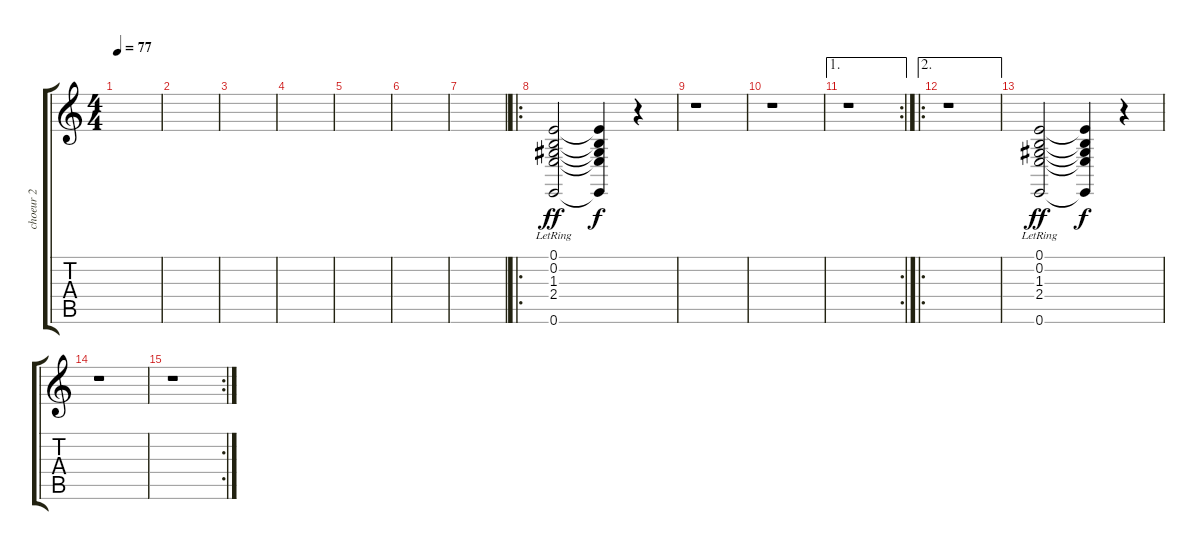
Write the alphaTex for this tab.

\track ("choeur 2" "choeur 2") {instrument voiceoohs}
\staff {score tabs}
\tuning (E4 B3 G3 D3 A2 E2) {hide}
\ts (4 4)
\tempo 77
\clef g2
\ks c
|
|
|
|
|
|
|
\ro
(0.1{lr} 0.2{lr} 1.3{lr} 2.4{lr} 0.6{lr}).2{dy ff} (0.1{t} 0.2{t} 1.3{t} 2.4{t} 0.6{t}).4{dy f} r.4 |
r.1 |
r.1 |
\ae 1
\rc 2
r.1 |
\ae 2
\ro
r.1 |
(0.1{lr} 0.2{lr} 1.3{lr} 2.4{lr} 0.6{lr}).2{dy ff} (0.1{t} 0.2{t} 1.3{t} 2.4{t} 0.6{t}).4{dy f} r.4 |
r.1 |
\rc 2
r.1
